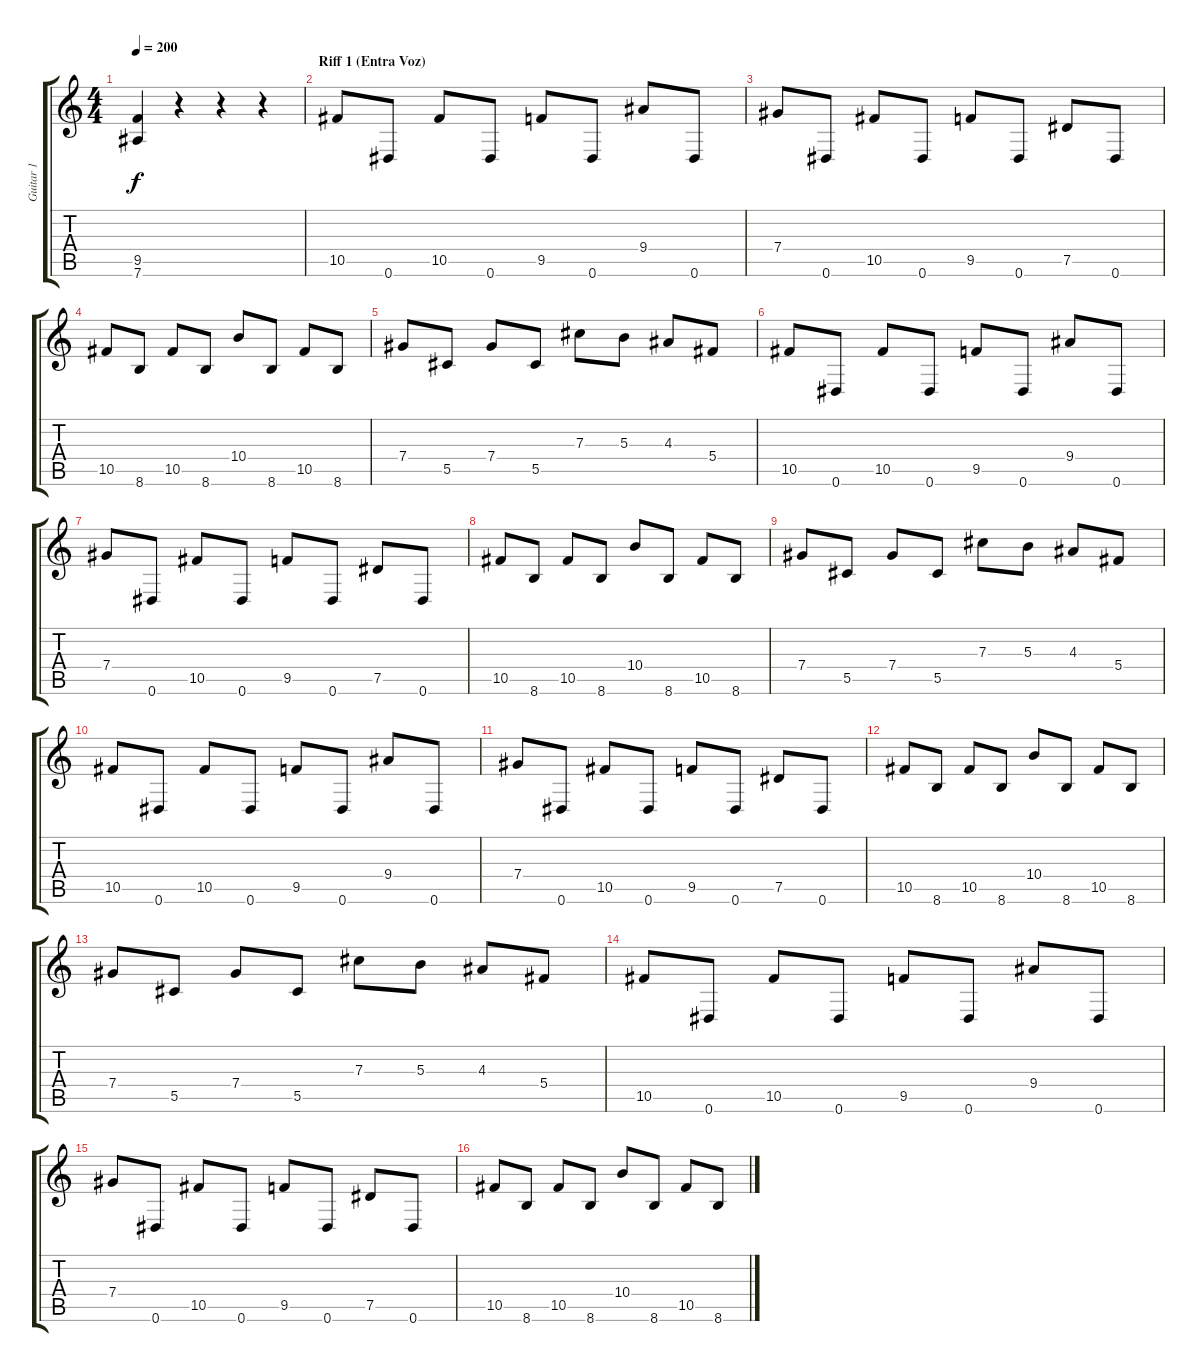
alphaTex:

\track ("Guitar 1" "Guitar 1") {instrument distortionguitar}
\staff {score tabs}
\tuning (Eb4 Bb3 Gb3 Db3 Ab2 Eb2) {hide}
\ts (4 4)
\tempo 200
\clef g2
\ks c
(9.5 7.6).4{dy f} r.4 r.4 r.4 |
\section ("" "Riff 1 (Entra Voz)")
10.5.8 0.6.8 10.5.8 0.6.8 9.5.8 0.6.8 9.4.8 0.6.8 |
7.4.8 0.6.8 10.5.8 0.6.8 9.5.8 0.6.8 7.5.8 0.6.8 |
10.5.8 8.6.8 10.5.8 8.6.8 10.4.8 8.6.8 10.5.8 8.6.8 |
7.4.8 5.5.8 7.4.8 5.5.8 7.3.8 5.3.8 4.3.8 5.4.8 |
10.5.8 0.6.8 10.5.8 0.6.8 9.5.8 0.6.8 9.4.8 0.6.8 |
7.4.8 0.6.8 10.5.8 0.6.8 9.5.8 0.6.8 7.5.8 0.6.8 |
10.5.8 8.6.8 10.5.8 8.6.8 10.4.8 8.6.8 10.5.8 8.6.8 |
7.4.8 5.5.8 7.4.8 5.5.8 7.3.8 5.3.8 4.3.8 5.4.8 |
10.5.8 0.6.8 10.5.8 0.6.8 9.5.8 0.6.8 9.4.8 0.6.8 |
7.4.8 0.6.8 10.5.8 0.6.8 9.5.8 0.6.8 7.5.8 0.6.8 |
10.5.8 8.6.8 10.5.8 8.6.8 10.4.8 8.6.8 10.5.8 8.6.8 |
7.4.8 5.5.8 7.4.8 5.5.8 7.3.8 5.3.8 4.3.8 5.4.8 |
10.5.8 0.6.8 10.5.8 0.6.8 9.5.8 0.6.8 9.4.8 0.6.8 |
7.4.8 0.6.8 10.5.8 0.6.8 9.5.8 0.6.8 7.5.8 0.6.8 |
10.5.8 8.6.8 10.5.8 8.6.8 10.4.8 8.6.8 10.5.8 8.6.8
